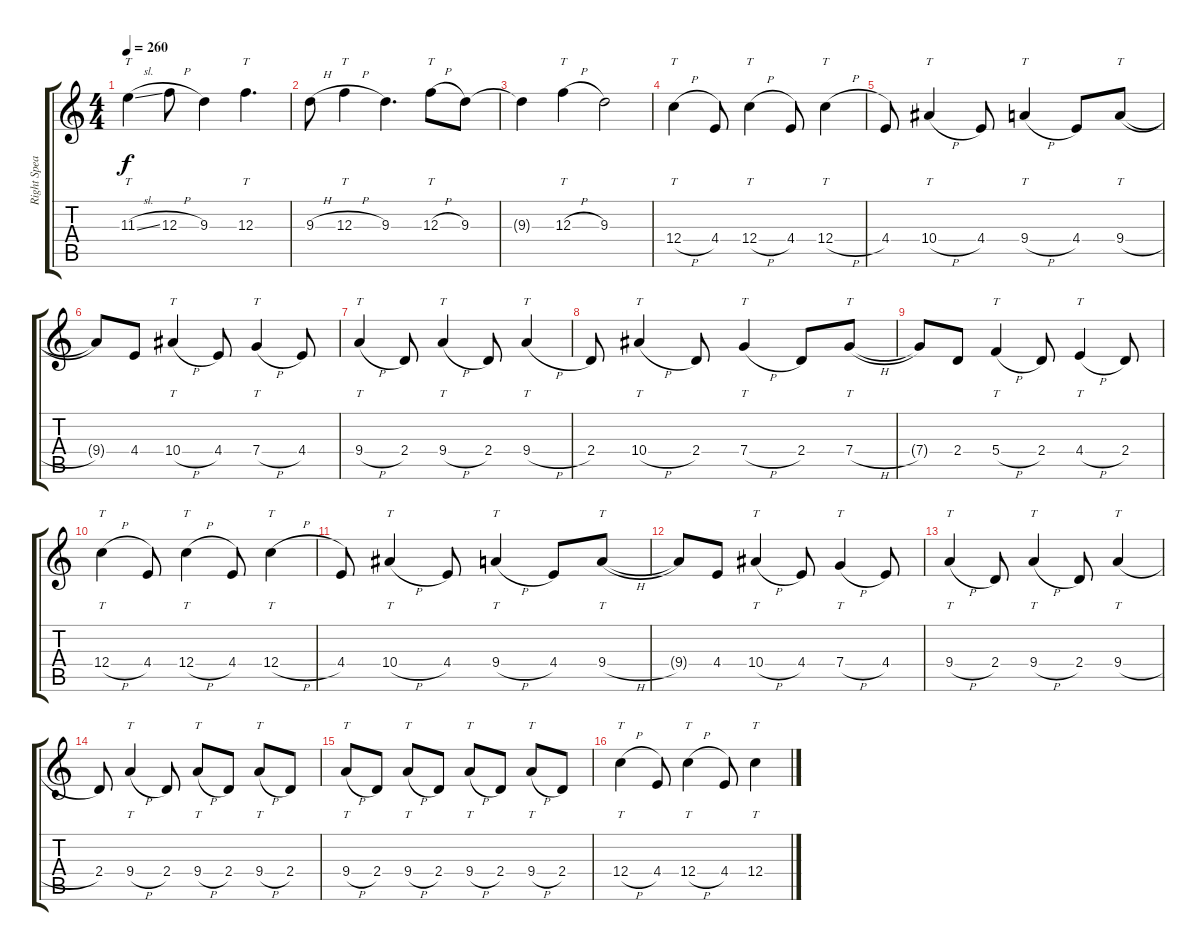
\track ("Right Speaker 2" "Right Spea") {instrument distortionguitar}
\staff {score tabs}
\tuning (D4 A3 F3 C3 G2 D2) {hide}
\ts (4 4)
\tempo 260
\clef g2
\ks c
11.3{sl}.4{tt dy f} 12.3{h}.8 9.3.4 12.3.4{tt d} |
9.3{h}.8 12.3{h}.4{tt} 9.3.4{d} 12.3{h}.8{tt} 9.3.8 |
9.3{t}.4 12.3{h}.4{tt} 9.3.2 |
12.4{h}.4{tt} 4.4.8 12.4{h}.4{tt} 4.4.8 12.4{h}.4{tt} |
4.4.8 10.4{h}.4{tt} 4.4.8 9.4{h}.4{tt} 4.4.8 9.4{h}.8{tt} |
9.4{t}.8 4.4.8 10.4{h}.4{tt} 4.4.8 7.4{h}.4{tt} 4.4.8 |
9.4{h}.4{tt} 2.4.8 9.4{h}.4{tt} 2.4.8 9.4{h}.4{tt} |
2.4.8 10.4{h}.4{tt} 2.4.8 7.4{h}.4{tt} 2.4.8 7.4{h}.8{tt} |
7.4{t}.8 2.4.8 5.4{h}.4{tt} 2.4.8 4.4{h}.4{tt} 2.4.8 |
12.4{h}.4{tt} 4.4.8 12.4{h}.4{tt} 4.4.8 12.4{h}.4{tt} |
4.4.8 10.4{h}.4{tt} 4.4.8 9.4{h}.4{tt} 4.4.8 9.4{h}.8{tt} |
9.4{t}.8 4.4.8 10.4{h}.4{tt} 4.4.8 7.4{h}.4{tt} 4.4.8 |
9.4{h}.4{tt} 2.4.8 9.4{h}.4{tt} 2.4.8 9.4{h}.4{tt} |
2.4.8 9.4{h}.4{tt} 2.4.8 9.4{h}.8{tt} 2.4.8 9.4{h}.8{tt} 2.4.8 |
9.4{h}.8{tt} 2.4.8 9.4{h}.8{tt} 2.4.8 9.4{h}.8{tt} 2.4.8 9.4{h}.8{tt} 2.4.8 |
12.4{h}.4{tt} 4.4.8 12.4{h}.4{tt} 4.4.8 12.4{h}.4{tt}
